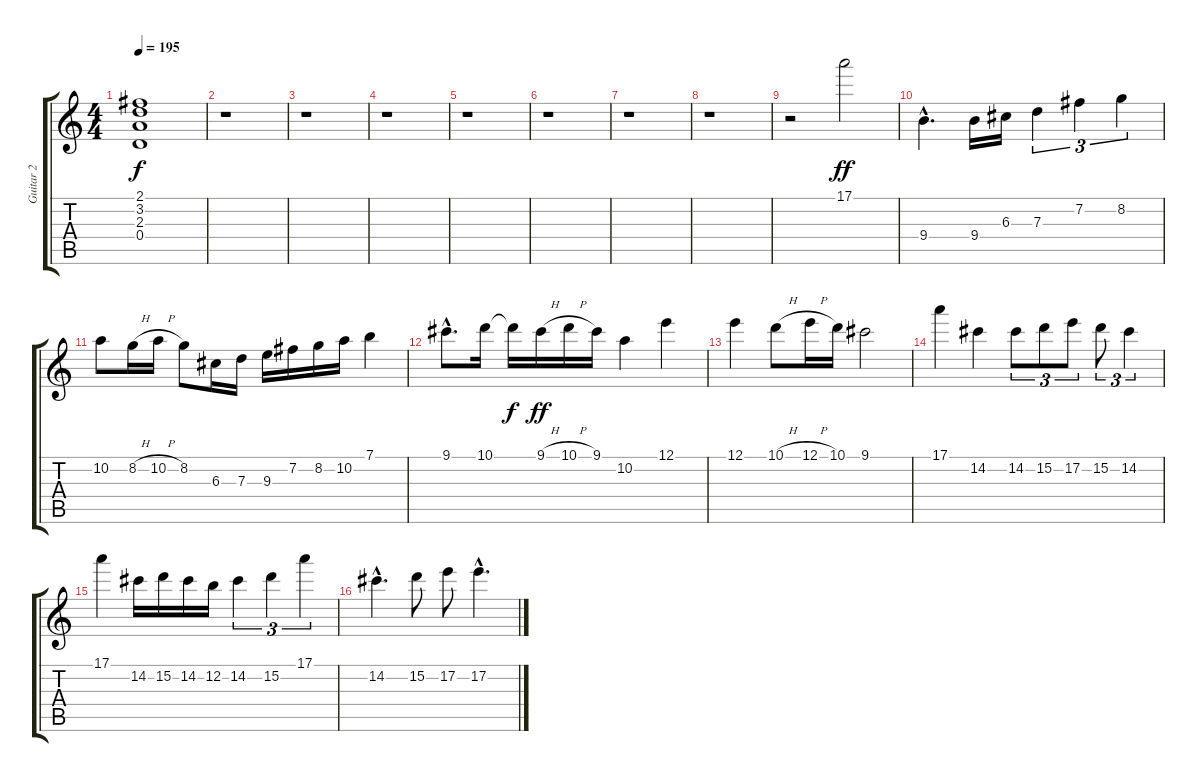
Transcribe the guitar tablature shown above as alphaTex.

\track ("Guitar 2" "Guitar 2") {instrument distortionguitar}
\staff {score tabs}
\tuning (E4 B3 G3 D3 A2 E2) {hide}
\ts (4 4)
\tempo 195
\clef g2
\ks c
(2.1{t} 3.2{t} 2.3{t} 0.4{t}).1{dy f} |
r.1 |
r.1 |
r.1 |
r.1 |
r.1 |
r.1 |
r.1 |
r.2 17.1.2{dy ff} |
9.4{hac}.4{d} 9.4.16 6.3.16 7.3.4{tu (3 2)} 7.2.4{tu (3 2)} 8.2.4{tu (3 2)} |
10.2.8 8.2{h}.16 10.2{h}.16 8.2.8 6.3.16 7.3.16 9.3.16 7.2.16 8.2.16 10.2.16 7.1.4 |
9.1{hac}.8{d} 10.1.16 10.1{t}.16{dy f} 9.1{h}.16{dy ff} 10.1{h}.16 9.1.16 10.2.4 12.1.4 |
12.1.4 10.1{h}.8 12.1{h}.16 10.1.16 9.1.2 |
17.1.4 14.2.4 14.2.8{tu (3 2)} 15.2.8{tu (3 2)} 17.2.8{tu (3 2)} 15.2.8{tu (3 2)} 14.2.4{tu (3 2)} |
17.1.4 14.2.16 15.2.16 14.2.16 12.2.16 14.2.4{tu (3 2)} 15.2.4{tu (3 2)} 17.1.4{tu (3 2)} |
14.2{hac}.4{d} 15.2.8 17.2.8 17.2{hac}.4{d}
